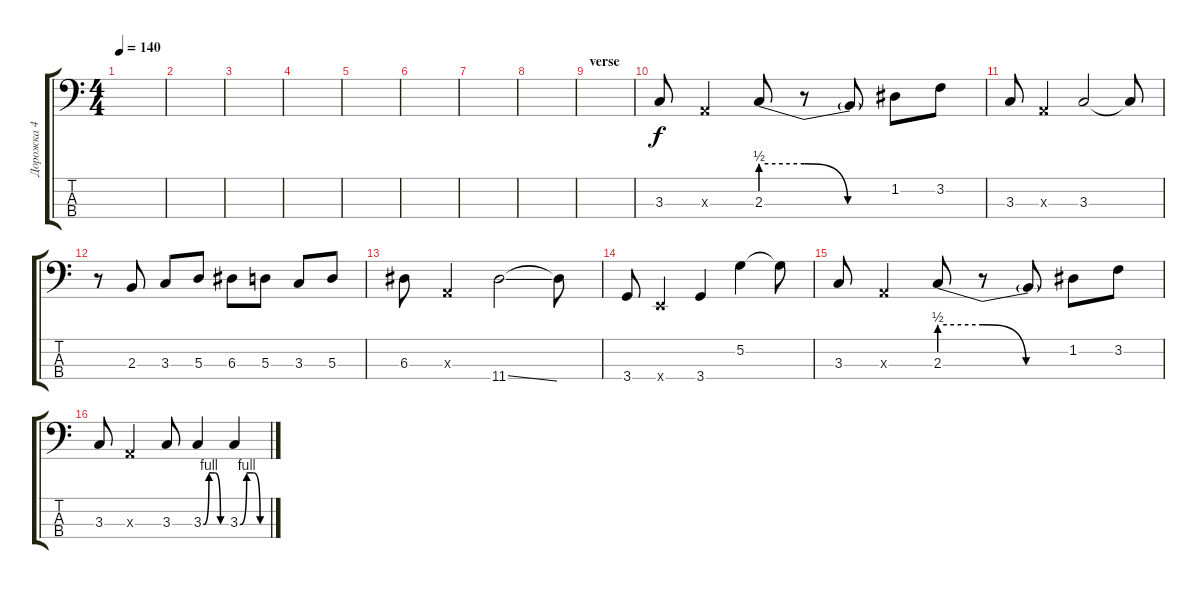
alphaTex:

\track ("Дорожка 4" "Дорожка 4") {instrument fretlessbass}
\staff {score tabs}
\tuning (G2 D2 A1 E1) {hide}
\ts (4 4)
\tempo 140
\clef f4
\ks c
|
|
|
|
|
|
|
|
\section ("" "verse")
|
3.3.8 0.3{x}.4 2.3{be (custom 0 2 20 2 40 0 60 0)}.8 r.8 2.3{t}.8 1.2.8 3.2.8 |
3.3.8 0.3{x}.4 3.3.2 3.3{t}.8 |
r.8 2.3.8 3.3.8 5.3.8 6.3.8 5.3.8 3.3.8 5.3.8 |
6.3.8 0.3{x}.4 11.4{ss}.2 11.4{t}.8 |
3.4.8 0.4{x}.4 3.4.4 5.2.4 5.2{t}.8 |
3.3.8 0.3{x}.4 2.3{be (custom 0 2 20 2 40 0 60 0)}.8 r.8 2.3{t}.8 1.2.8 3.2.8 |
3.3.8 0.3{x}.4 3.3.8 3.3{be (custom 0 0 15 4 30 4 45 0 60 0)}.4 3.3{be (custom 0 0 15 4 30 4 45 0 60 0)}.4
